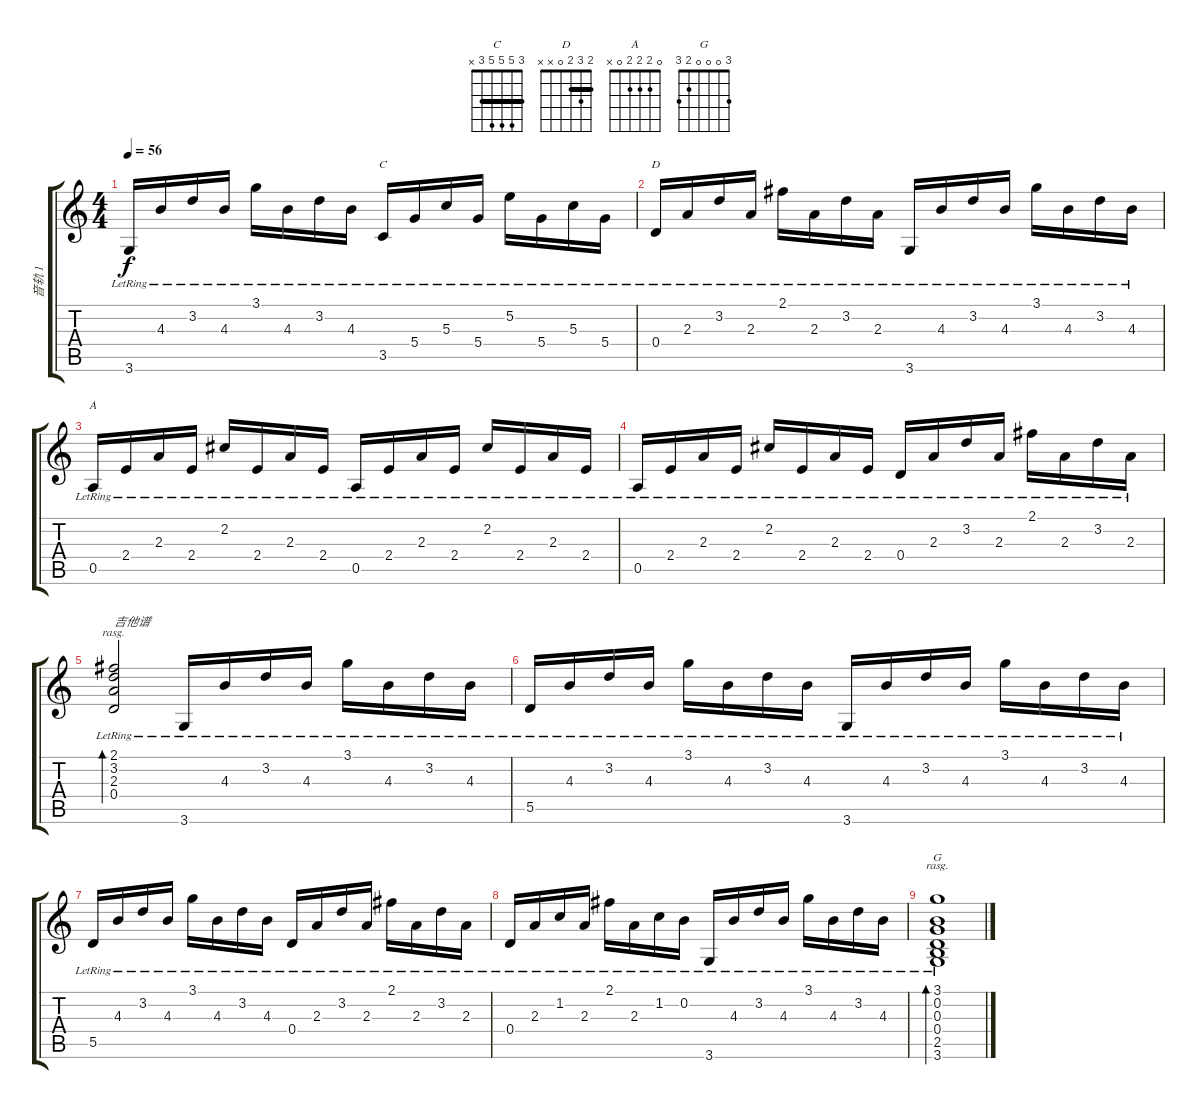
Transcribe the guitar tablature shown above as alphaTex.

\track ("音轨 1" "音轨 1") {instrument acousticguitarsteel}
\staff {score tabs}
\tuning (E4 B3 G3 D3 A2 E2) {hide}
\chord ("C" 3 5 5 5 3 x) {barre 3}
\chord ("D" 2 3 2 0 x x) {barre 2}
\chord ("A" 0 2 2 2 0 x)
\chord ("G" 3 0 0 0 2 3)
\ts (4 4)
\tempo 56
\clef g2
\ks c
3.6{lr}.16{dy f} 4.3{lr}.16 3.2{lr}.16 4.3{lr}.16 3.1{lr}.16 4.3{lr}.16 3.2{lr}.16 4.3{lr}.16 3.5{lr}.16{ch "C"} 5.4{lr}.16 5.3{lr}.16 5.4{lr}.16 5.2{lr}.16 5.4{lr}.16 5.3{lr}.16 5.4{lr}.16 |
0.4{lr}.16{ch "D"} 2.3{lr}.16 3.2{lr}.16 2.3{lr}.16 2.1{lr}.16 2.3{lr}.16 3.2{lr}.16 2.3{lr}.16 3.6{lr}.16 4.3{lr}.16 3.2{lr}.16 4.3{lr}.16 3.1{lr}.16 4.3{lr}.16 3.2{lr}.16 4.3{lr}.16 |
0.5{lr}.16{ch "A"} 2.4{lr}.16 2.3{lr}.16 2.4{lr}.16 2.2{lr}.16 2.4{lr}.16 2.3{lr}.16 2.4{lr}.16 0.5{lr}.16 2.4{lr}.16 2.3{lr}.16 2.4{lr}.16 2.2{lr}.16 2.4{lr}.16 2.3{lr}.16 2.4{lr}.16 |
0.5{lr}.16 2.4{lr}.16 2.3{lr}.16 2.4{lr}.16 2.2{lr}.16 2.4{lr}.16 2.3{lr}.16 2.4{lr}.16 0.4{lr}.16 2.3{lr}.16 3.2{lr}.16 2.3{lr}.16 2.1{lr}.16 2.3{lr}.16 3.2{lr}.16 2.3{lr}.16 |
(2.1{lr} 3.2{lr} 2.3{lr} 0.4{lr}).2{bd 60 rasg ii txt "吉他谱"} 3.6{lr}.16 4.3{lr}.16 3.2{lr}.16 4.3{lr}.16 3.1{lr}.16 4.3{lr}.16 3.2{lr}.16 4.3{lr}.16 |
5.5{lr}.16 4.3{lr}.16 3.2{lr}.16 4.3{lr}.16 3.1{lr}.16 4.3{lr}.16 3.2{lr}.16 4.3{lr}.16 3.6{lr}.16 4.3{lr}.16 3.2{lr}.16 4.3{lr}.16 3.1{lr}.16 4.3{lr}.16 3.2{lr}.16 4.3{lr}.16 |
5.5{lr}.16 4.3{lr}.16 3.2{lr}.16 4.3{lr}.16 3.1{lr}.16 4.3{lr}.16 3.2{lr}.16 4.3{lr}.16 0.4{lr}.16 2.3{lr}.16 3.2{lr}.16 2.3{lr}.16 2.1{lr}.16 2.3{lr}.16 3.2{lr}.16 2.3{lr}.16 |
0.4{lr}.16 2.3{lr}.16 1.2{lr}.16 2.3{lr}.16 2.1{lr}.16 2.3{lr}.16 1.2{lr}.16 0.2{lr}.16 3.6{lr}.16 4.3{lr}.16 3.2{lr}.16 4.3{lr}.16 3.1{lr}.16 4.3{lr}.16 3.2{lr}.16 4.3{lr}.16 |
(3.1{lr} 0.2{lr} 0.3{lr} 0.4{lr} 2.5{lr} 3.6{lr}).1{bd 60 ch "G" rasg ii}
